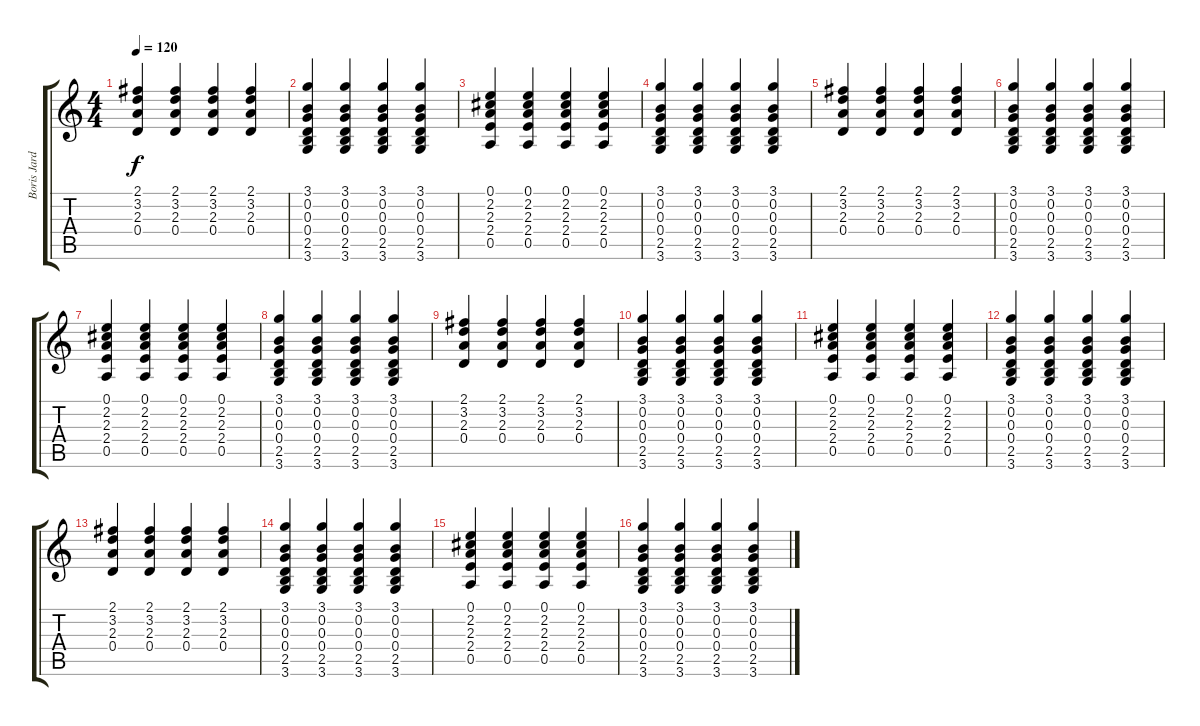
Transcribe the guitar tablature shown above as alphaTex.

\track ("Boris Jardel" "Boris Jard") {instrument electricguitarjazz}
\staff {score tabs}
\tuning (E4 B3 G3 D3 A2 E2) {hide}
\ts (4 4)
\tempo 120
\clef g2
\ks c
(2.1 3.2 2.3 0.4).4{dy f} (2.1 3.2 2.3 0.4).4 (2.1 3.2 2.3 0.4).4 (2.1 3.2 2.3 0.4).4 |
(3.1 0.2 0.3 0.4 2.5 3.6).4 (3.1 0.2 0.3 0.4 2.5 3.6).4 (3.1 0.2 0.3 0.4 2.5 3.6).4 (3.1 0.2 0.3 0.4 2.5 3.6).4 |
(0.1 2.2 2.3 2.4 0.5).4 (0.1 2.2 2.3 2.4 0.5).4 (0.1 2.2 2.3 2.4 0.5).4 (0.1 2.2 2.3 2.4 0.5).4 |
(3.1 0.2 0.3 0.4 2.5 3.6).4 (3.1 0.2 0.3 0.4 2.5 3.6).4 (3.1 0.2 0.3 0.4 2.5 3.6).4 (3.1 0.2 0.3 0.4 2.5 3.6).4 |
(2.1 3.2 2.3 0.4).4 (2.1 3.2 2.3 0.4).4 (2.1 3.2 2.3 0.4).4 (2.1 3.2 2.3 0.4).4 |
(3.1 0.2 0.3 0.4 2.5 3.6).4 (3.1 0.2 0.3 0.4 2.5 3.6).4 (3.1 0.2 0.3 0.4 2.5 3.6).4 (3.1 0.2 0.3 0.4 2.5 3.6).4 |
(0.1 2.2 2.3 2.4 0.5).4 (0.1 2.2 2.3 2.4 0.5).4 (0.1 2.2 2.3 2.4 0.5).4 (0.1 2.2 2.3 2.4 0.5).4 |
(3.1 0.2 0.3 0.4 2.5 3.6).4 (3.1 0.2 0.3 0.4 2.5 3.6).4 (3.1 0.2 0.3 0.4 2.5 3.6).4 (3.1 0.2 0.3 0.4 2.5 3.6).4 |
(2.1 3.2 2.3 0.4).4 (2.1 3.2 2.3 0.4).4 (2.1 3.2 2.3 0.4).4 (2.1 3.2 2.3 0.4).4 |
(3.1 0.2 0.3 0.4 2.5 3.6).4 (3.1 0.2 0.3 0.4 2.5 3.6).4 (3.1 0.2 0.3 0.4 2.5 3.6).4 (3.1 0.2 0.3 0.4 2.5 3.6).4 |
(0.1 2.2 2.3 2.4 0.5).4 (0.1 2.2 2.3 2.4 0.5).4 (0.1 2.2 2.3 2.4 0.5).4 (0.1 2.2 2.3 2.4 0.5).4 |
(3.1 0.2 0.3 0.4 2.5 3.6).4 (3.1 0.2 0.3 0.4 2.5 3.6).4 (3.1 0.2 0.3 0.4 2.5 3.6).4 (3.1 0.2 0.3 0.4 2.5 3.6).4 |
(2.1 3.2 2.3 0.4).4 (2.1 3.2 2.3 0.4).4 (2.1 3.2 2.3 0.4).4 (2.1 3.2 2.3 0.4).4 |
(3.1 0.2 0.3 0.4 2.5 3.6).4 (3.1 0.2 0.3 0.4 2.5 3.6).4 (3.1 0.2 0.3 0.4 2.5 3.6).4 (3.1 0.2 0.3 0.4 2.5 3.6).4 |
(0.1 2.2 2.3 2.4 0.5).4 (0.1 2.2 2.3 2.4 0.5).4 (0.1 2.2 2.3 2.4 0.5).4 (0.1 2.2 2.3 2.4 0.5).4 |
(3.1 0.2 0.3 0.4 2.5 3.6).4 (3.1 0.2 0.3 0.4 2.5 3.6).4 (3.1 0.2 0.3 0.4 2.5 3.6).4 (3.1 0.2 0.3 0.4 2.5 3.6).4
